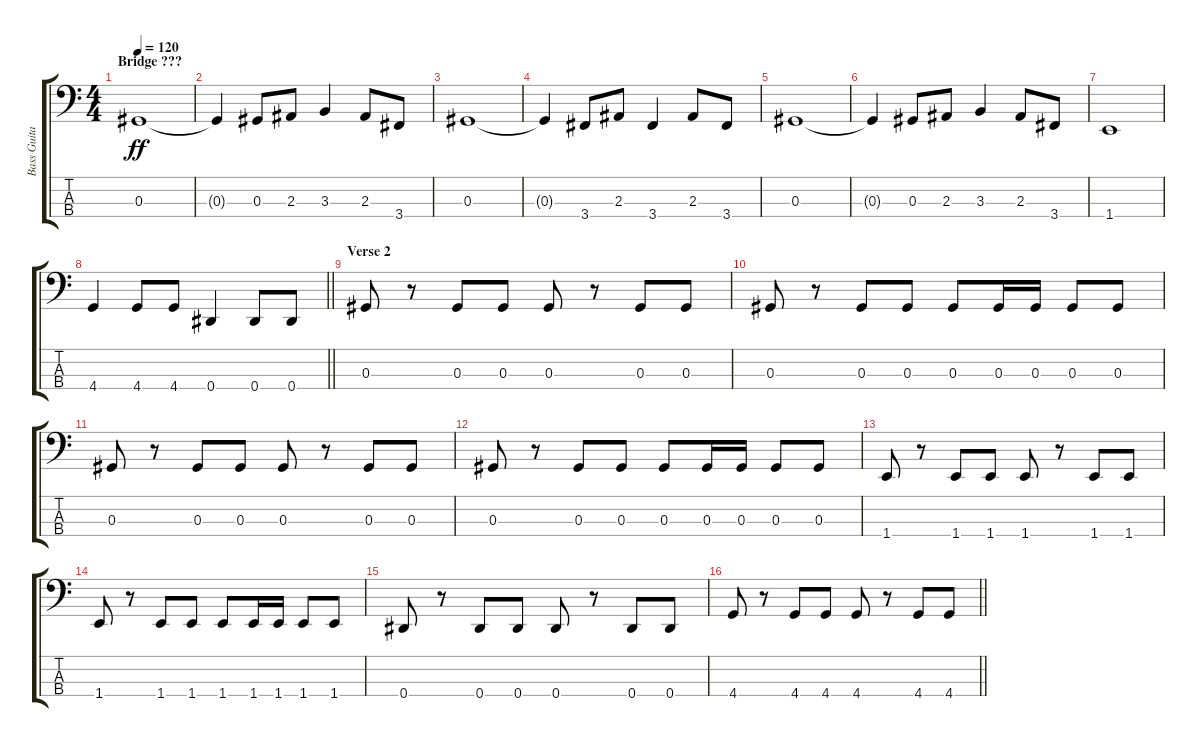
\track ("Bass Guitar - Toni" "Bass Guita") {instrument electricbasspick}
\staff {score tabs}
\tuning (Gb2 Db2 Ab1 Eb1) {hide}
\ts (4 4)
\section ("" "Bridge ???")
\tempo 120
\clef f4
\ks c
0.3.1{dy ff} |
0.3{t}.4 0.3.8 2.3.8 3.3.4 2.3.8 3.4.8 |
0.3.1 |
0.3{t}.4 3.4.8 2.3.8 3.4.4 2.3.8 3.4.8 |
0.3.1 |
0.3{t}.4 0.3.8 2.3.8 3.3.4 2.3.8 3.4.8 |
1.4.1 |
\barLineRight lightlight
4.4.4 4.4.8 4.4.8 0.4.4 0.4.8 0.4.8 |
\section ("" "Verse 2")
0.3.8{volume 9} r.8 0.3.8 0.3.8 0.3.8 r.8 0.3.8 0.3.8 |
0.3.8 r.8 0.3.8 0.3.8 0.3.8 0.3.16 0.3.16 0.3.8 0.3.8 |
0.3.8 r.8 0.3.8 0.3.8 0.3.8 r.8 0.3.8 0.3.8 |
0.3.8 r.8 0.3.8 0.3.8 0.3.8 0.3.16 0.3.16 0.3.8 0.3.8 |
1.4.8 r.8 1.4.8 1.4.8 1.4.8 r.8 1.4.8 1.4.8 |
1.4.8 r.8 1.4.8 1.4.8 1.4.8 1.4.16 1.4.16 1.4.8 1.4.8 |
0.4.8 r.8 0.4.8 0.4.8 0.4.8 r.8 0.4.8 0.4.8 |
\barLineRight lightlight
4.4.8 r.8 4.4.8 4.4.8 4.4.8 r.8 4.4.8 4.4.8
